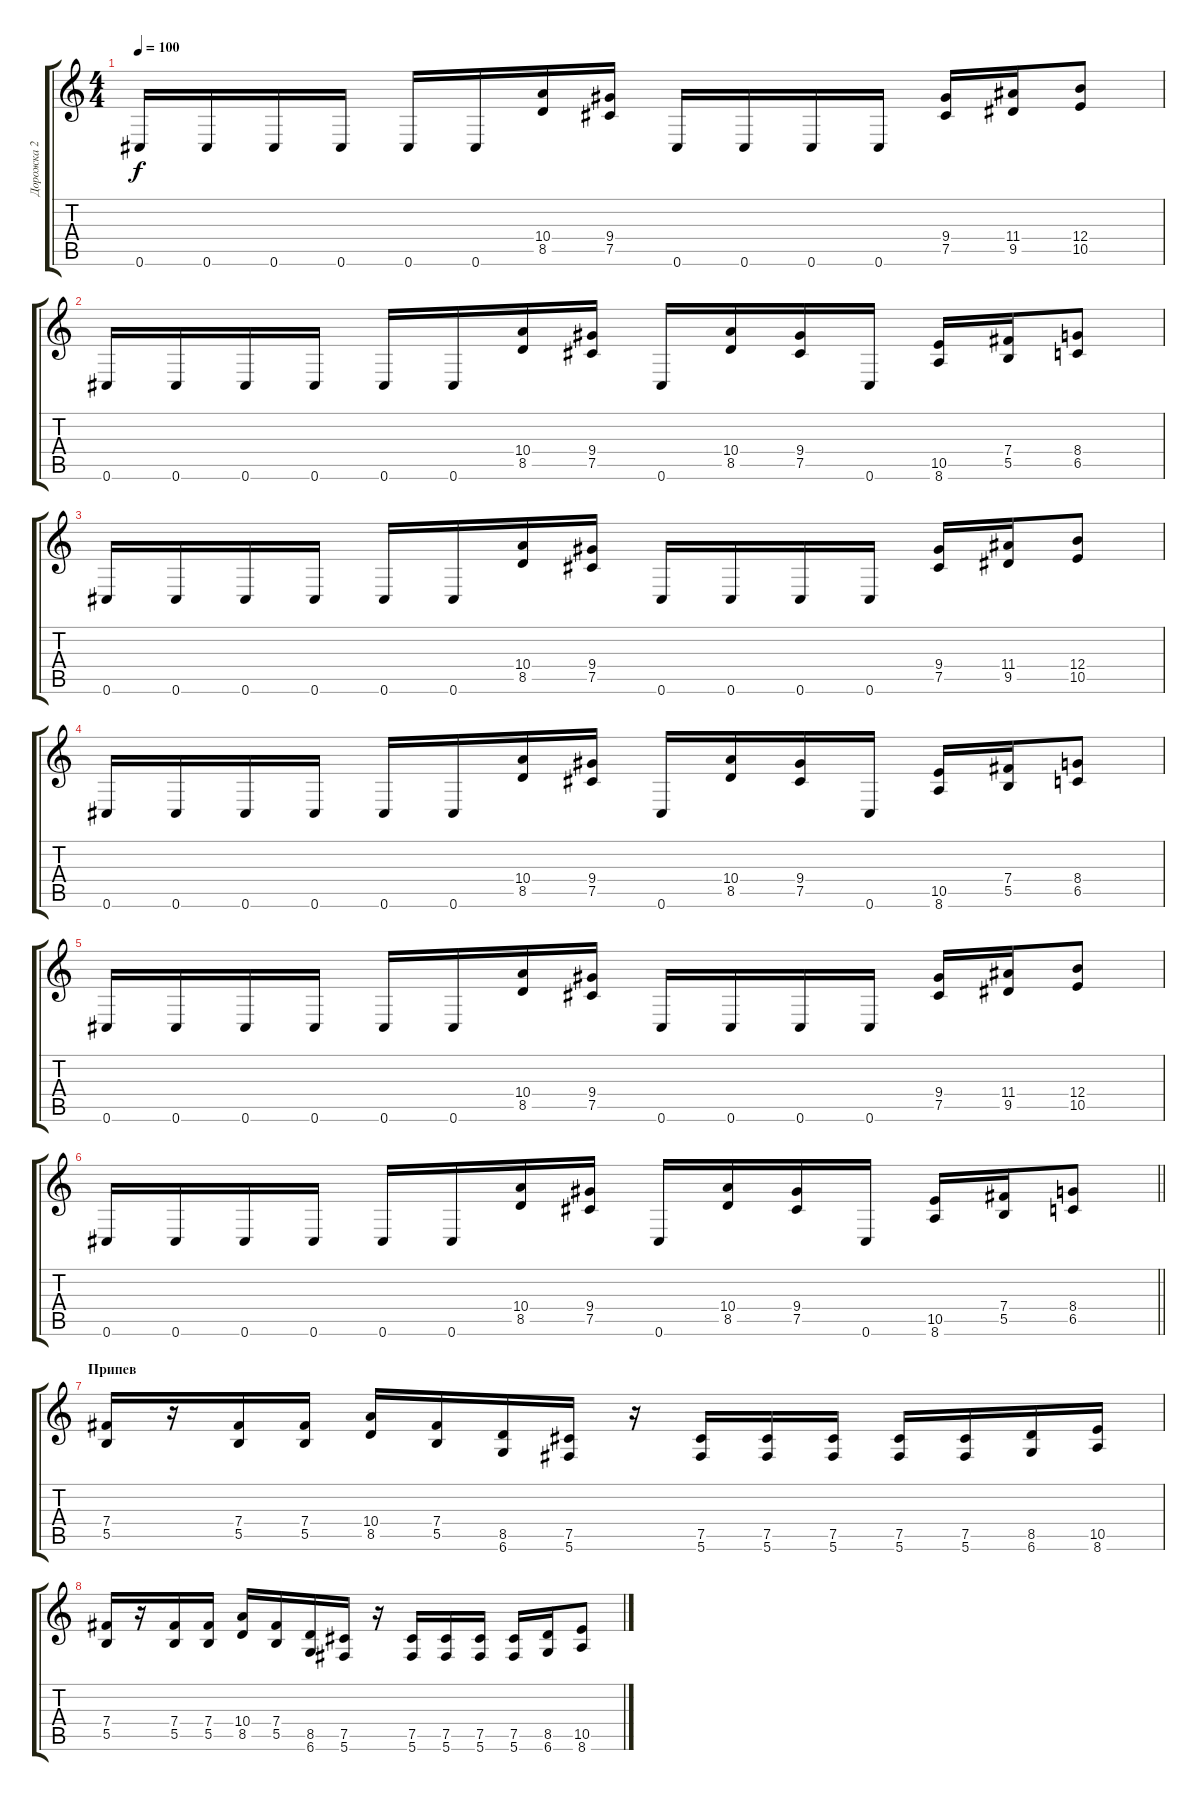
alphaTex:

\track ("Дорожка 2" "Дорожка 2") {instrument overdrivenguitar}
\staff {score tabs}
\tuning (Db4 Ab3 E3 B2 Gb2 Db2) {hide}
\ts (4 4)
\tempo 100
\clef g2
\ks c
0.6.16{dy f} 0.6.16 0.6.16 0.6.16 0.6.16 0.6.16 (10.4 8.5).16 (9.4 7.5).16 0.6.16 0.6.16 0.6.16 0.6.16 (9.4 7.5).16 (11.4 9.5).16 (12.4 10.5).8 |
0.6.16 0.6.16 0.6.16 0.6.16 0.6.16 0.6.16 (10.4 8.5).16 (9.4 7.5).16 0.6.16 (10.4 8.5).16 (9.4 7.5).16 0.6.16 (10.5 8.6).16 (7.4 5.5).16 (8.4 6.5).8 |
0.6.16 0.6.16 0.6.16 0.6.16 0.6.16 0.6.16 (10.4 8.5).16 (9.4 7.5).16 0.6.16 0.6.16 0.6.16 0.6.16 (9.4 7.5).16 (11.4 9.5).16 (12.4 10.5).8 |
0.6.16 0.6.16 0.6.16 0.6.16 0.6.16 0.6.16 (10.4 8.5).16 (9.4 7.5).16 0.6.16 (10.4 8.5).16 (9.4 7.5).16 0.6.16 (10.5 8.6).16 (7.4 5.5).16 (8.4 6.5).8 |
0.6.16 0.6.16 0.6.16 0.6.16 0.6.16 0.6.16 (10.4 8.5).16 (9.4 7.5).16 0.6.16 0.6.16 0.6.16 0.6.16 (9.4 7.5).16 (11.4 9.5).16 (12.4 10.5).8 |
\barLineRight lightlight
0.6.16 0.6.16 0.6.16 0.6.16 0.6.16 0.6.16 (10.4 8.5).16 (9.4 7.5).16 0.6.16 (10.4 8.5).16 (9.4 7.5).16 0.6.16 (10.5 8.6).16 (7.4 5.5).16 (8.4 6.5).8 |
\section ("" "Припев")
(7.4 5.5).16 r.16 (7.4 5.5).16 (7.4 5.5).16 (10.4 8.5).16 (7.4 5.5).16 (8.5 6.6).16 (7.5 5.6).16 r.16 (7.5 5.6).16 (7.5 5.6).16 (7.5 5.6).16 (7.5 5.6).16 (7.5 5.6).16 (8.5 6.6).16 (10.5 8.6).16 |
(7.4 5.5).16 r.16 (7.4 5.5).16 (7.4 5.5).16 (10.4 8.5).16 (7.4 5.5).16 (8.5 6.6).16 (7.5 5.6).16 r.16 (7.5 5.6).16 (7.5 5.6).16 (7.5 5.6).16 (7.5 5.6).16 (8.5 6.6).16 (10.5 8.6).8
